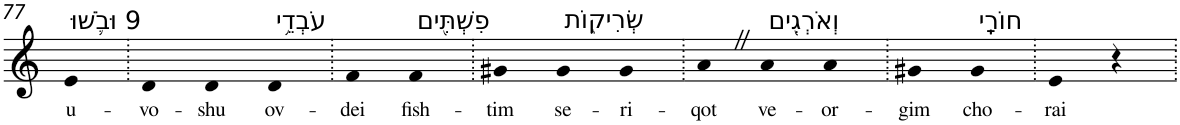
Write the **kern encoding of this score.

**kern	**text
*part1	*part1
*staff1	*staff1
*I"Piano	*
*I'Pno	*
!!LO:PB:g=z
*clefG2	*
*k[]	*
=77	=77
!LO:TX:a:t=9 וּבֹ֛שׁוּ	!
!	!LO:LY:b
4e	u-
=78.	=78.
!	!LO:LY:b
4d	-vo-
!	!LO:LY:b
4d	-shu
!LO:TX:a:t=עֹבְדֵ֥י	!
!	!LO:LY:b
4d	ov-
=79.	=79.
!	!LO:LY:b
4f	-dei
!LO:TX:a:t=פִשְׁתִּ֖ים	!
!	!LO:LY:b
4f	fish-
=80.	=80.
!	!LO:LY:b
4g#X	-tim
!LO:TX:a:t=שְׂרִיק֑וֹת	!
!	!LO:LY:b
4g#	se-
!	!LO:LY:b
4g#	-ri-
=81.	=81.
!	!LO:LY:b
4aZ	-qot
!LO:TX:a:t=וְאֹרְגִ֖ים	!
!	!LO:LY:b
4a	ve-
!	!LO:LY:b
4a	-or-
=82.	=82.
!	!LO:LY:b
4g#X	-gim
!LO:TX:a:t=חוֹרָֽי	!
!	!LO:LY:b
4g#	cho-
=83.	=83.
!	!LO:LY:b
4e	-rai
4r	.
=.	=.
*-	*-
